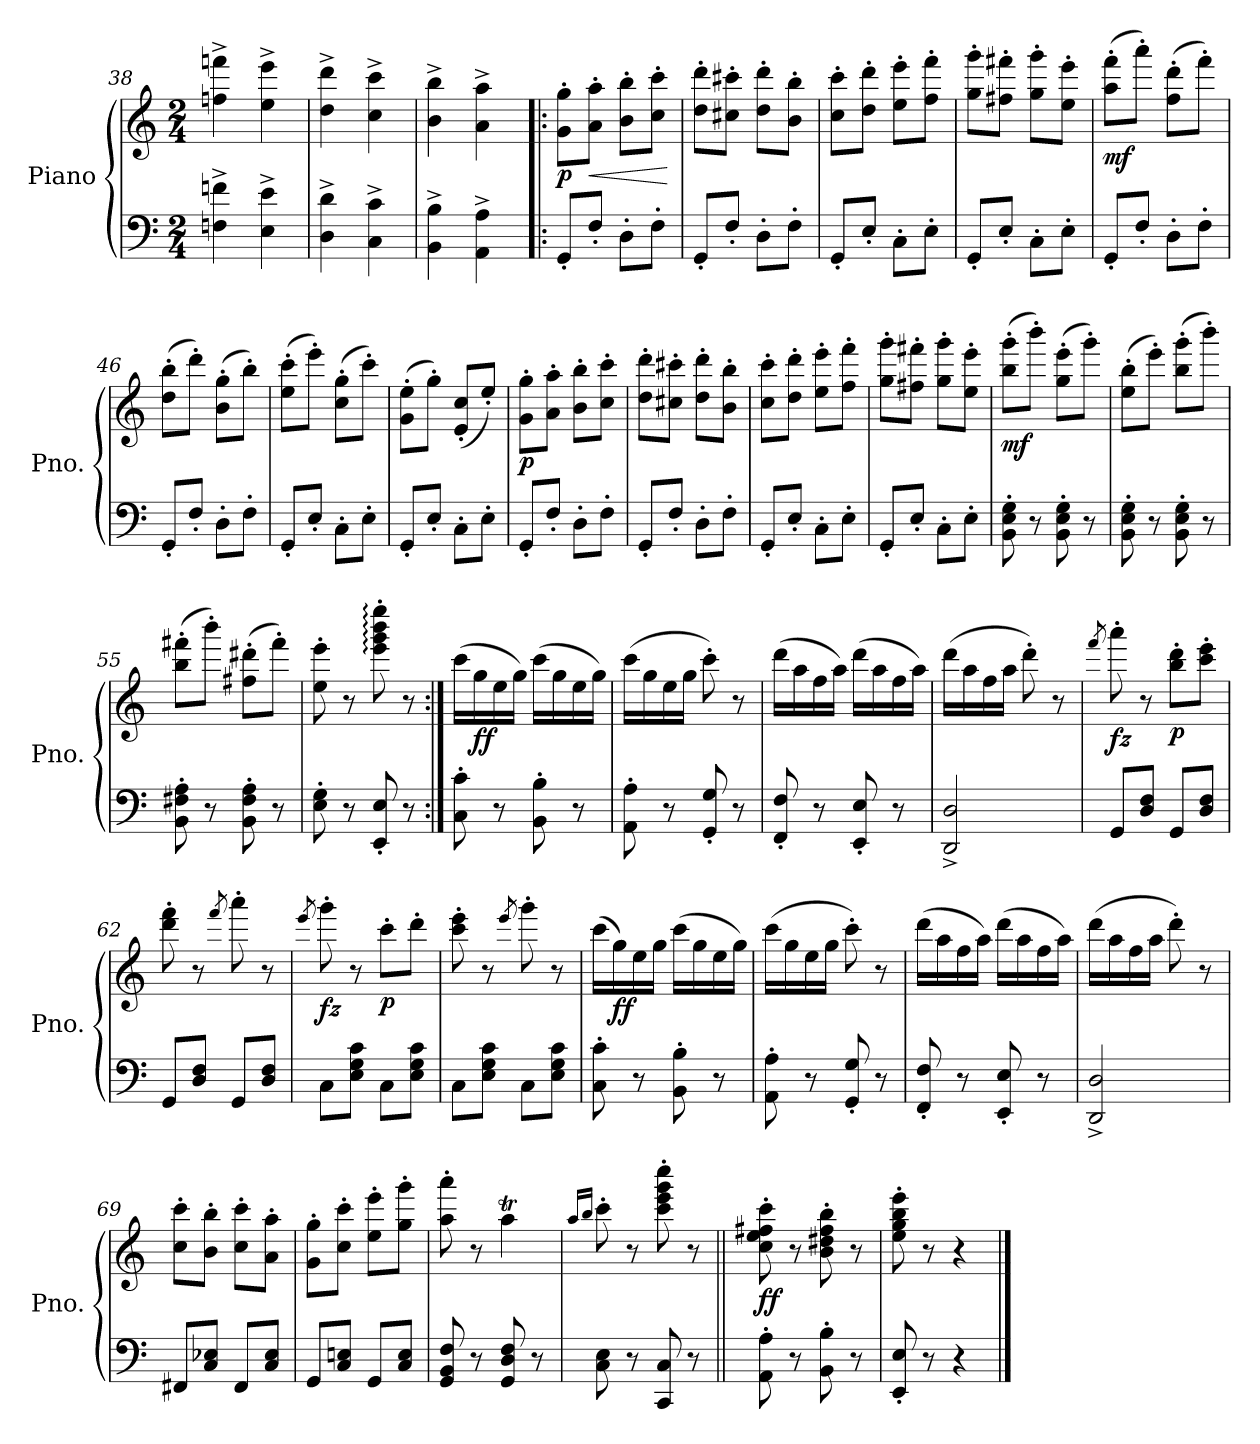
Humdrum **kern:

**kern	**kern	**dynam
*part1	*part1	*part1
*staff2	*staff1	*staff1/2
*I"Piano	*	*
*I'Pno.	*	*
*clefF4	*clefG2	*
*k[]	*k[]	*
*M2/4	*M2/4	*
=38	=38	=38
4Fn\^ 4fn\^	4ffn\^ 4fffn\^	.
4E\^ 4e\^	4ee\^ 4eee\^	.
=39	=39	=39
4D\^ 4d\^	4dd\^ 4ddd\^	.
4C\^ 4c\^	4cc\^ 4ccc\^	.
=40	=40	=40
4BB\^ 4B\^	4b\^ 4bb\^	.
4AA\^ 4A\^	4a\^ 4aa\^	.
=41!|:	=41!|:	=41!|:
!	!	!LO:DY:b
8GG'/L	8g\' 8gg\'L	p
!	!	!LO:HP:b
8F'/J	8a\' 8aa\'J	<
8D'\L	8b\' 8bb\'L	.
8F'\J	8cc\' 8ccc\'J	.
.	.	[
=42	=42	=42
8GG'/L	8dd\' 8ddd\'L	.
8F'/J	8cc#X\' 8ccc#X\'J	.
8D'\L	8dd\' 8ddd\'L	.
8F'\J	8b\' 8bb\'J	.
=43	=43	=43
8GG'/L	8cc\' 8ccc\'L	.
8E'/J	8dd\' 8ddd\'J	.
8C'\L	8ee\' 8eee\'L	.
8E'\J	8ff\' 8fff\'J	.
!!LO:PB:g=z
=44	=44	=44
8GG'/L	8gg\' 8ggg\'L	.
8E'/J	8ff#X\' 8fff#X\'J	.
8C'\L	8gg\' 8ggg\'L	.
8E'\J	8ee\' 8eee\'J	.
=45	=45	=45
!	!	!LO:DY:b
8GG'/L	(>8aa\' 8fff\'L	mf
8F'/J	8aaa'\J)	.
8D'\L	(>8ff\' 8ddd\'L	.
8F'\J	8fff'\J)	.
=46	=46	=46
8GG'/L	(>8dd\' 8bb\'L	.
8F'/J	8ddd'\J)	.
8D'\L	(>8b\' 8gg\'L	.
8F'\J	8bb'\J)	.
=47	=47	=47
8GG'/L	(>8ee\' 8ccc\'L	.
8E'/J	8eee'\J)	.
8C'\L	(>8cc\' 8gg\'L	.
8E'\J	8ccc'\J)	.
=48	=48	=48
8GG'/L	(>8g\' 8ee\'L	.
8E'/J	8gg'\J)	.
8C'\L	(<8e/' 8cc/'L	.
8E'\J	8ee'/J)	.
=49	=49	=49
!	!	!LO:DY:b
8GG'/L	8g\' 8gg\'L	p
8F'/J	8a\' 8aa\'J	.
8D'\L	8b\' 8bb\'L	.
8F'\J	8cc\' 8ccc\'J	.
=50	=50	=50
8GG'/L	8dd\' 8ddd\'L	.
8F'/J	8cc#X\' 8ccc#X\'J	.
8D'\L	8dd\' 8ddd\'L	.
8F'\J	8b\' 8bb\'J	.
=51	=51	=51
8GG'/L	8cc\' 8ccc\'L	.
8E'/J	8dd\' 8ddd\'J	.
8C'\L	8ee\' 8eee\'L	.
8E'\J	8ff\' 8fff\'J	.
=52	=52	=52
8GG'/L	8gg\' 8ggg\'L	.
8E'/J	8ff#X\' 8fff#X\'J	.
8C'\L	8gg\' 8ggg\'L	.
8E'\J	8ee\' 8eee\'J	.
!!LO:LB:g=z
=53	=53	=53
!	!	!LO:DY:b
8BB\' 8E\' 8G\'	(>8bb\' 8ggg\'L	mf
8r	8bbb'\J)	.
8BB\' 8E\' 8G\'	(>8gg\' 8eee\'L	.
8r	8ggg'\J)	.
=54	=54	=54
8BB\' 8E\' 8G\'	(>8ee\' 8bb\'L	.
8r	8eee'\J)	.
8BB\' 8E\' 8G\'	(>8bb\' 8ggg\'L	.
8r	8bbb'\J)	.
=55	=55	=55
8BB\' 8F#X\' 8A\'	(>8bb\' 8fff#X\'L	.
8r	8bbb'\J)	.
8BB\' 8F#\' 8A\'	(>8ff#X\' 8ddd#X\'L	.
8r	8fff#'\J)	.
=56	=56	=56
8E\' 8G\'	8ee\' 8eee\'	.
8r	8r	.
8EE/' 8E/'	8eee\:' 8ggg\:' 8bbb\:' 8eeee\:'	.
8r	8r	.
=57:|!	=57:|!	=57:|!
8C\' 8c\'	(>16ccc\LL	.
!	!	!LO:DY:b
.	16gg\	ff
8r	16ee\	.
.	16gg\JJ)	.
8BB\' 8B\'	(>16ccc\LL	.
.	16gg\	.
8r	16ee\	.
.	16gg\JJ)	.
=58	=58	=58
8AA\' 8A\'	(>16ccc\LL	.
.	16gg\	.
8r	16ee\	.
.	16gg\JJ	.
8GG/' 8G/'	8ccc'\)	.
8r	8r	.
=59	=59	=59
8FF/' 8F/'	(>16ddd\LL	.
.	16aa\	.
8r	16ff\	.
.	16aa\JJ)	.
8EE/' 8E/'	(>16ddd\LL	.
.	16aa\	.
8r	16ff\	.
.	16aa\JJ)	.
!!LO:LB:g=z
=60	=60	=60
2DD/^ 2D/^	(>16ddd\LL	.
.	16aa\	.
.	16ff\	.
.	16aa\JJ	.
.	8ddd'\)	.
.	8r	.
=61	=61	=61
.	8qfff/	.
!	!	!LO:DY:b
8GG/L	8aaa'\	fz
8D/ 8F/J	8r	.
!	!	!LO:DY:b
8GG/L	8bb\' 8ddd\'L	p
8D/ 8F/J	8ccc\' 8eee\'J	.
=62	=62	=62
8GG/L	8ddd\' 8fff\'	.
8D/ 8F/J	8r	.
.	8qfff/	.
8GG/L	8aaa'\	.
8D/ 8F/J	8r	.
=63	=63	=63
.	8qeee/	.
!	!	!LO:DY:b
8C\L	8ggg'\	fz
8E\ 8G\ 8c\J	8r	.
!	!	!LO:DY:b
8C\L	8ccc'\L	p
8E\ 8G\ 8c\J	8ddd'\J	.
=64	=64	=64
8C\L	8ccc\' 8eee\'	.
8E\ 8G\ 8c\J	8r	.
.	8qeee/	.
8C\L	8ggg'\	.
8E\ 8G\ 8c\J	8r	.
=65	=65	=65
8C\' 8c\'	(>16ccc\LL	.
!	!	!LO:DY:b
.	16gg\)	ff
8r	16ee\	.
.	16gg\JJ	.
8BB\' 8B\'	(>16ccc\LL	.
.	16gg\	.
8r	16ee\	.
.	16gg\JJ)	.
=66	=66	=66
8AA\' 8A\'	(>16ccc\LL	.
.	16gg\	.
8r	16ee\	.
.	16gg\JJ	.
8GG/' 8G/'	8ccc'\)	.
8r	8r	.
!!LO:LB:g=z
=67	=67	=67
8FF/' 8F/'	(>16ddd\LL	.
.	16aa\	.
8r	16ff\	.
.	16aa\JJ)	.
8EE/' 8E/'	(>16ddd\LL	.
.	16aa\	.
8r	16ff\	.
.	16aa\JJ)	.
=68	=68	=68
2DD/^ 2D/^	(>16ddd\LL	.
.	16aa\	.
.	16ff\	.
.	16aa\JJ	.
.	8ddd'\)	.
.	8r	.
=69	=69	=69
8FF#X/L	8cc\' 8ccc\'L	.
8C/ 8E-X/J	8b\' 8bb\'J	.
8FF#/L	8cc\' 8ccc\'L	.
8C/ 8E-/J	8a\' 8aa\'J	.
=70	=70	=70
8GG/L	8g\' 8gg\'L	.
8C/ 8En/J	8cc\' 8ccc\'J	.
8GG/L	8ee\' 8eee\'L	.
8C/ 8E/J	8gg\' 8ggg\'J	.
=71	=71	=71
8GG/ 8BB/ 8F/	8aa\' 8aaa\'	.
8r	8r	.
8GG/ 8D/ 8F/	4aaT\	.
8r	.	.
=72	=72	=72
.	16qaa/LL	.
.	16qbb/JJ	.
8C\ 8E\	8ccc'\	.
8r	8r	.
8CC/ 8C/	8ccc\' 8eee\' 8ggg\' 8cccc\'	.
8r	8r	.
=73||	=73||	=73||
!	!	!LO:DY:b
8AA\' 8A\'	8cc\' 8ee\' 8ff#X\' 8ccc\'	ff
8r	8r	.
8BB\' 8B\'	8b\' 8dd#X\' 8ff#\' 8bb\'	.
8r	8r	.
=74	=74	=74
8EE/' 8E/'	8ee\' 8gg\' 8bb\' 8eee\'	.
8r	8r	.
4r	4r	.
==	==	==
*-	*-	*-
